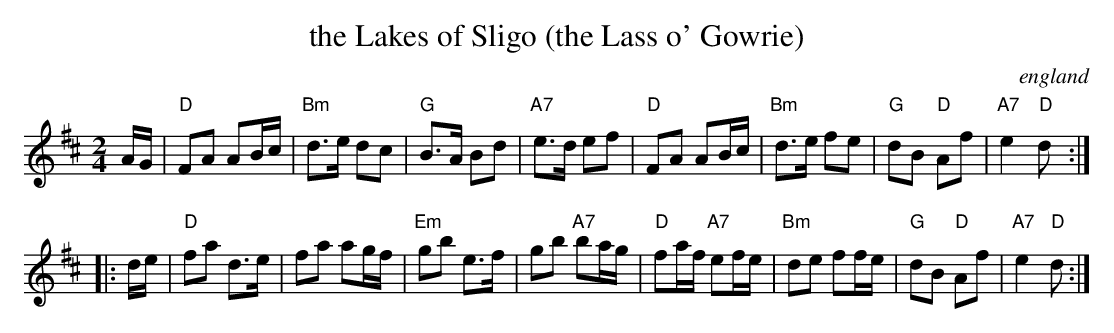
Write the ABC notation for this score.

X:1
T: the Lakes of Sligo (the Lass o' Gowrie)
O:england
M: 2/4
L: 1/8
K: D
A/G/ \
| "D"FA AB/c/ | "Bm"d>e dc | "G"B>A   Bd | "A7"e>d   ef \
| "D"FA AB/c/ | "Bm"d>e fe | "G"dB "D"Af | "A7"e2 "D"d :|
|: d/e/ \
| "D"fa        d>e   |     fa ag/f/ | "Em"gb   e>f |     gb "A7"ba/g/ \
| "D"fa/f/ "A7"ef/e/ | "Bm"de ff/e/ |  "G"dB "D"Af | "A7"e2  "D"d :|
